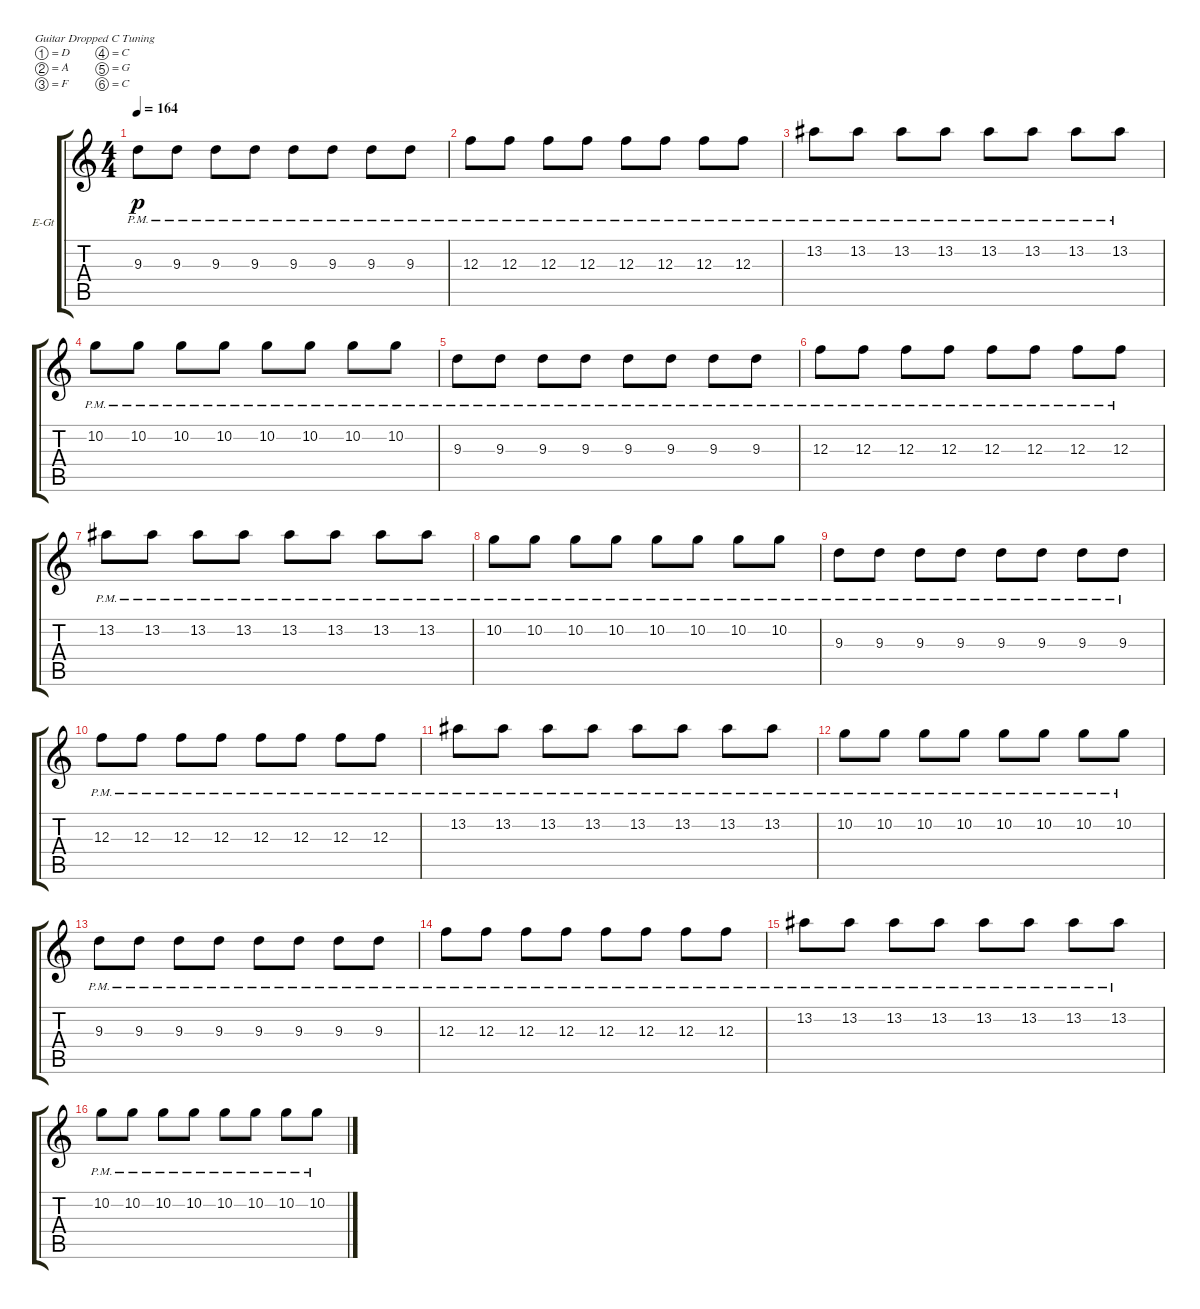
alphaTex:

\defaultSystemsLayout 4
\bracketExtendMode groupsimilarinstruments
\firstSystemTrackNameOrientation horizontal
\otherSystemsTrackNameOrientation horizontal
\track ("Guitar 1" "E-Gt") {instrument electricguitarclean}
\staff {score tabs}
\tuning (D4 A3 F3 C3 G2 C2)
\ts (4 4)
\tempo 164
\clef g2
\ks c
9.3{pm}.8{dy p} 9.3{pm}.8 9.3{pm}.8 9.3{pm}.8 9.3{pm}.8 9.3{pm}.8 9.3{pm}.8 9.3{pm}.8 |
12.3{pm}.8 12.3{pm}.8 12.3{pm}.8 12.3{pm}.8 12.3{pm}.8 12.3{pm}.8 12.3{pm}.8 12.3{pm}.8 |
13.2{pm}.8 13.2{pm}.8 13.2{pm}.8 13.2{pm}.8 13.2{pm}.8 13.2{pm}.8 13.2{pm}.8 13.2{pm}.8 |
10.2{pm}.8 10.2{pm}.8 10.2{pm}.8 10.2{pm}.8 10.2{pm}.8 10.2{pm}.8 10.2{pm}.8 10.2{pm}.8 |
9.3{pm}.8 9.3{pm}.8 9.3{pm}.8 9.3{pm}.8 9.3{pm}.8 9.3{pm}.8 9.3{pm}.8 9.3{pm}.8 |
12.3{pm}.8 12.3{pm}.8 12.3{pm}.8 12.3{pm}.8 12.3{pm}.8 12.3{pm}.8 12.3{pm}.8 12.3{pm}.8 |
13.2{pm}.8 13.2{pm}.8 13.2{pm}.8 13.2{pm}.8 13.2{pm}.8 13.2{pm}.8 13.2{pm}.8 13.2{pm}.8 |
10.2{pm}.8 10.2{pm}.8 10.2{pm}.8 10.2{pm}.8 10.2{pm}.8 10.2{pm}.8 10.2{pm}.8 10.2{pm}.8 |
9.3{pm}.8 9.3{pm}.8 9.3{pm}.8 9.3{pm}.8 9.3{pm}.8 9.3{pm}.8 9.3{pm}.8 9.3{pm}.8 |
12.3{pm}.8 12.3{pm}.8 12.3{pm}.8 12.3{pm}.8 12.3{pm}.8 12.3{pm}.8 12.3{pm}.8 12.3{pm}.8 |
13.2{pm}.8 13.2{pm}.8 13.2{pm}.8 13.2{pm}.8 13.2{pm}.8 13.2{pm}.8 13.2{pm}.8 13.2{pm}.8 |
10.2{pm}.8 10.2{pm}.8 10.2{pm}.8 10.2{pm}.8 10.2{pm}.8 10.2{pm}.8 10.2{pm}.8 10.2{pm}.8 |
9.3{pm}.8 9.3{pm}.8 9.3{pm}.8 9.3{pm}.8 9.3{pm}.8 9.3{pm}.8 9.3{pm}.8 9.3{pm}.8 |
12.3{pm}.8 12.3{pm}.8 12.3{pm}.8 12.3{pm}.8 12.3{pm}.8 12.3{pm}.8 12.3{pm}.8 12.3{pm}.8 |
13.2{pm}.8 13.2{pm}.8 13.2{pm}.8 13.2{pm}.8 13.2{pm}.8 13.2{pm}.8 13.2{pm}.8 13.2{pm}.8 |
10.2{pm}.8 10.2{pm}.8 10.2{pm}.8 10.2{pm}.8 10.2{pm}.8 10.2{pm}.8 10.2{pm}.8 10.2{pm}.8
